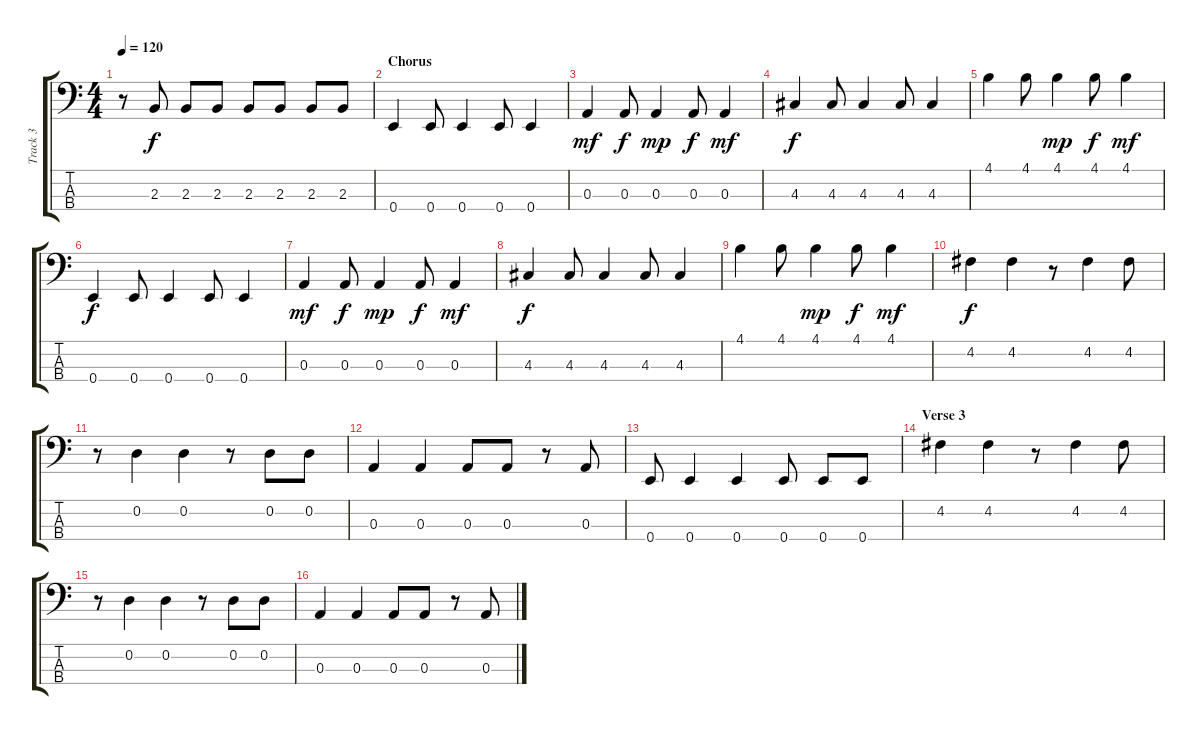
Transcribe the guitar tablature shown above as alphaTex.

\track ("Track 3" "Track 3") {instrument electricbassfinger}
\staff {score tabs}
\tuning (G2 D2 A1 E1) {hide}
\ts (4 4)
\tempo 120
\clef f4
\ks c
r.8{dy f} 2.3.8 2.3.8 2.3.8 2.3.8 2.3.8 2.3.8 2.3.8 |
\section ("" "Chorus")
0.4.4 0.4.8 0.4.4 0.4.8 0.4.4 |
0.3.4{dy mf} 0.3.8{dy f} 0.3.4{dy mp} 0.3.8{dy f} 0.3.4{dy mf} |
4.3.4{dy f} 4.3.8 4.3.4 4.3.8 4.3.4 |
4.1.4 4.1.8 4.1.4{dy mp} 4.1.8{dy f} 4.1.4{dy mf} |
0.4.4{dy f} 0.4.8 0.4.4 0.4.8 0.4.4 |
0.3.4{dy mf} 0.3.8{dy f} 0.3.4{dy mp} 0.3.8{dy f} 0.3.4{dy mf} |
4.3.4{dy f} 4.3.8 4.3.4 4.3.8 4.3.4 |
4.1.4 4.1.8 4.1.4{dy mp} 4.1.8{dy f} 4.1.4{dy mf} |
4.2.4{dy f} 4.2.4 r.8 4.2.4 4.2.8 |
r.8 0.2.4 0.2.4 r.8 0.2.8 0.2.8 |
0.3.4 0.3.4 0.3.8 0.3.8 r.8 0.3.8 |
0.4.8 0.4.4 0.4.4 0.4.8 0.4.8 0.4.8 |
\section ("" "Verse 3")
4.2.4 4.2.4 r.8 4.2.4 4.2.8 |
r.8 0.2.4 0.2.4 r.8 0.2.8 0.2.8 |
0.3.4 0.3.4 0.3.8 0.3.8 r.8 0.3.8
